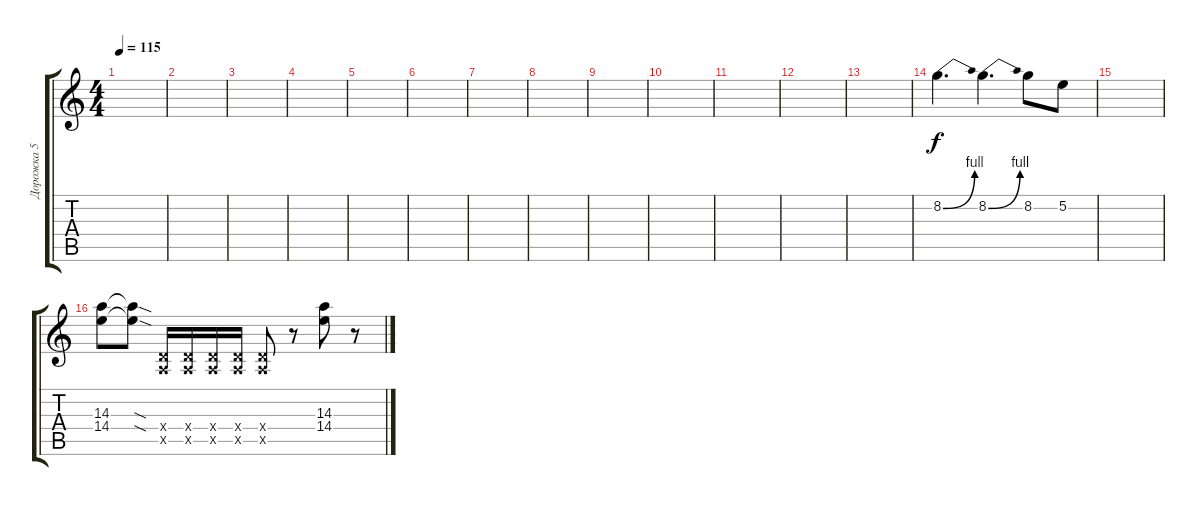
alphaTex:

\track ("Дорожка 5" "Дорожка 5") {instrument acousticguitarnylon}
\staff {score tabs}
\tuning (E4 B3 G3 D3 A2 E2) {hide}
\ts (4 4)
\tempo 115
\clef g2
\ks c
|
|
|
|
|
|
|
|
|
|
|
|
|
8.2{be (bend 0 0 60 4)}.4{d} 8.2{be (bend 0 0 60 4)}.4{d} 8.2.8 5.2.8 |
|
(14.3 14.4).8 (14.3{sod t} 14.4{sod t}).8 (0.4{x} 0.5{x}).16 (0.4{x} 0.5{x}).16 (0.4{x} 0.5{x}).16 (0.4{x} 0.5{x}).16 (0.4{x} 0.5{x}).8 r.8 (14.3 14.4).8 r.8
